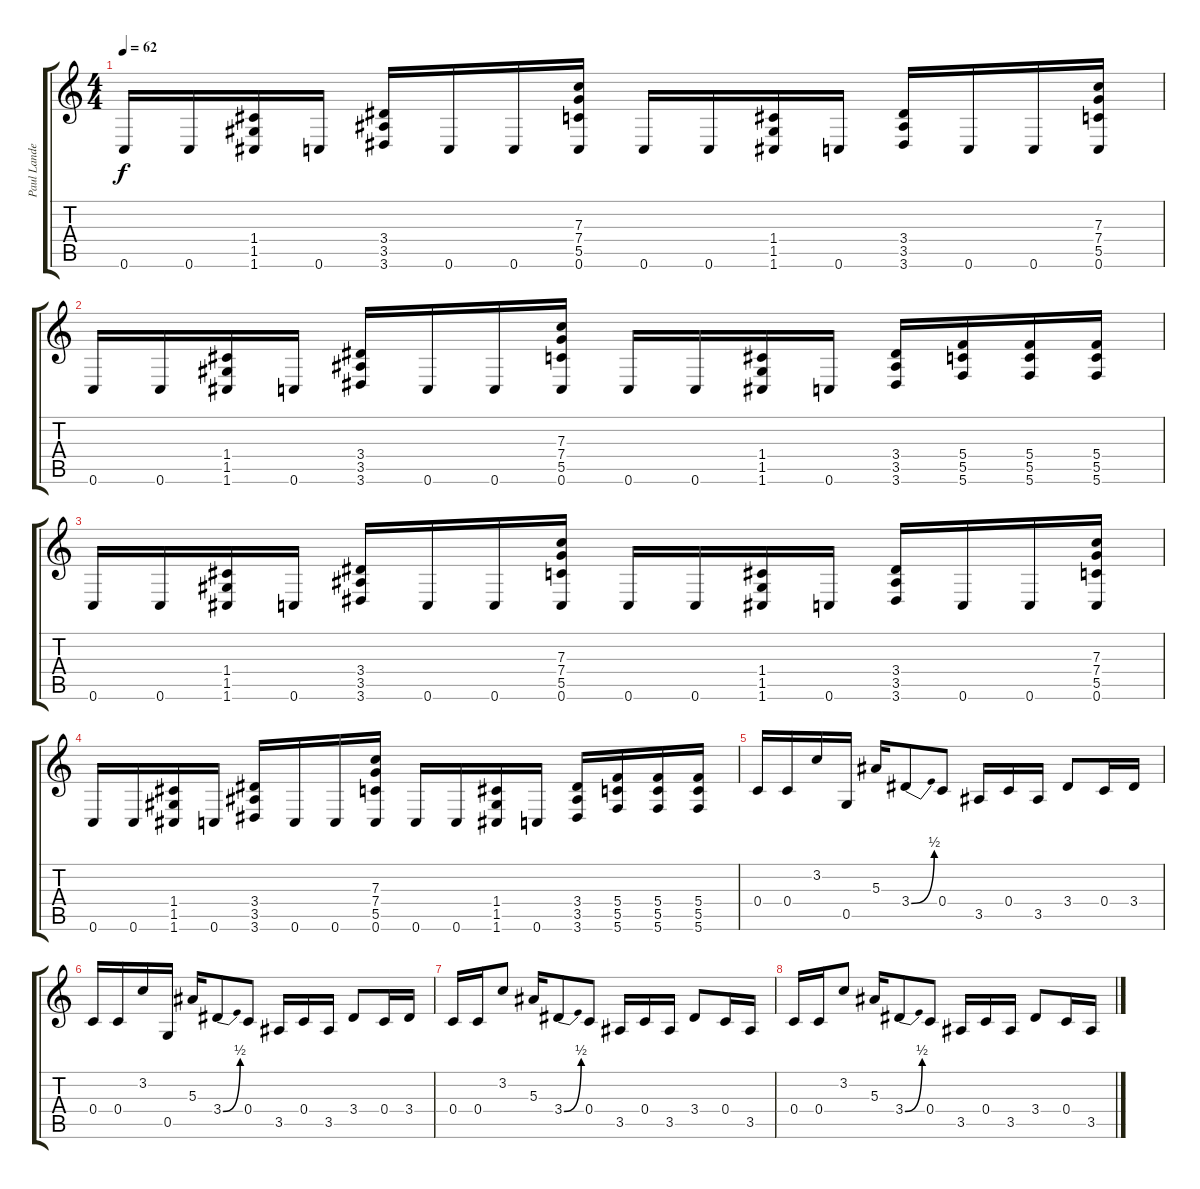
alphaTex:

\track ("Paul Landers" "Paul Lande") {instrument acousticguitarsteel}
\staff {score tabs}
\tuning (D4 A3 F3 C3 G2 C2) {hide}
\ts (4 4)
\tempo 62
\clef g2
\ks c
0.6.16{dy f} 0.6.16 (1.4 1.5 1.6).16 0.6.16 (3.4 3.5 3.6).16 0.6.16 0.6.16 (7.3 7.4 5.5 0.6).16 0.6.16 0.6.16 (1.4 1.5 1.6).16 0.6.16 (3.4 3.5 3.6).16 0.6.16 0.6.16 (7.3 7.4 5.5 0.6).16 |
0.6.16 0.6.16 (1.4 1.5 1.6).16 0.6.16 (3.4 3.5 3.6).16 0.6.16 0.6.16 (7.3 7.4 5.5 0.6).16 0.6.16 0.6.16 (1.4 1.5 1.6).16 0.6.16 (3.4 3.5 3.6).16 (5.4 5.5 5.6).16 (5.4 5.5 5.6).16 (5.4 5.5 5.6).16 |
0.6.16 0.6.16 (1.4 1.5 1.6).16 0.6.16 (3.4 3.5 3.6).16 0.6.16 0.6.16 (7.3 7.4 5.5 0.6).16 0.6.16 0.6.16 (1.4 1.5 1.6).16 0.6.16 (3.4 3.5 3.6).16 0.6.16 0.6.16 (7.3 7.4 5.5 0.6).16 |
0.6.16 0.6.16 (1.4 1.5 1.6).16 0.6.16 (3.4 3.5 3.6).16 0.6.16 0.6.16 (7.3 7.4 5.5 0.6).16 0.6.16 0.6.16 (1.4 1.5 1.6).16 0.6.16 (3.4 3.5 3.6).16 (5.4 5.5 5.6).16 (5.4 5.5 5.6).16 (5.4 5.5 5.6).16 |
0.4.16 0.4.16 3.2.16 0.5.16 5.3.16 3.4{be (bend 0 0 60 2)}.8 0.4.8 3.5.16 0.4.16 3.5.16 3.4.8 0.4.16 3.4.16 |
0.4.16 0.4.16 3.2.16 0.5.16 5.3.16 3.4{be (bend 0 0 60 2)}.8 0.4.8 3.5.16 0.4.16 3.5.16 3.4.8 0.4.16 3.4.16 |
0.4.16 0.4.16 3.2.8 5.3.16 3.4{be (bend 0 0 60 2)}.8 0.4.8 3.5.16 0.4.16 3.5.16 3.4.8 0.4.16 3.5.16 |
0.4.16 0.4.16 3.2.8 5.3.16 3.4{be (bend 0 0 60 2)}.8 0.4.8 3.5.16 0.4.16 3.5.16 3.4.8 0.4.16 3.5.16
